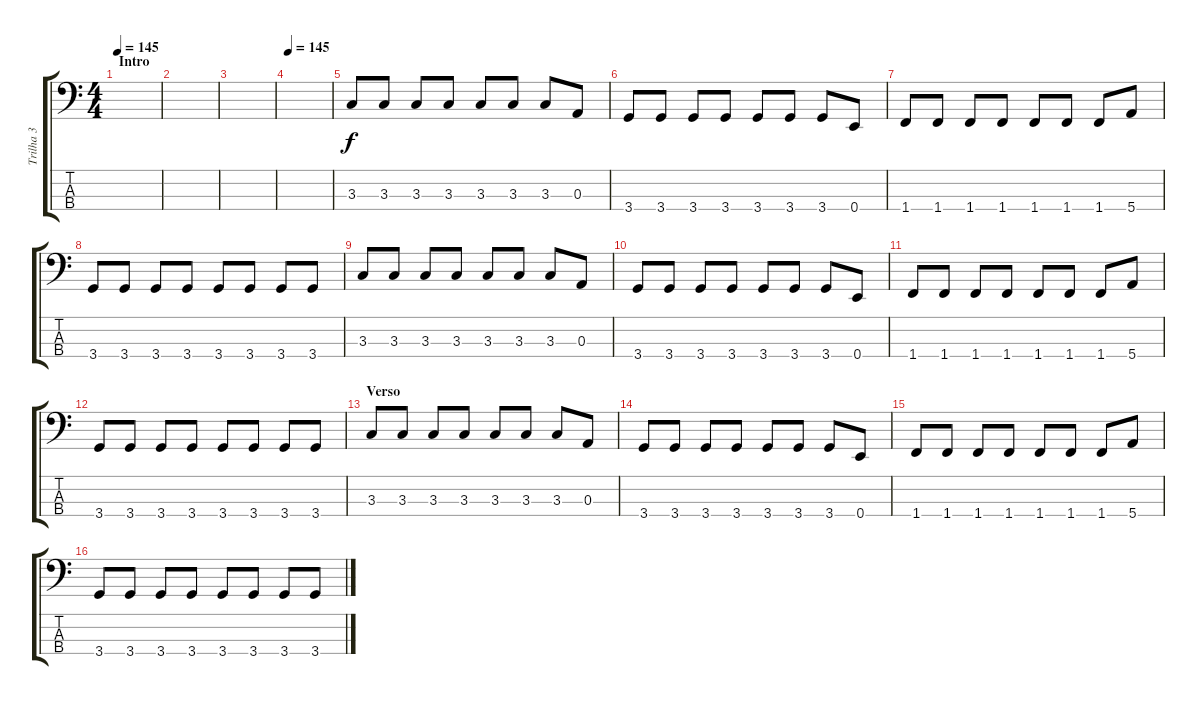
\track ("Trilha 3" "Trilha 3") {instrument electricbasspick}
\staff {score tabs}
\tuning (G2 D2 A1 E1) {hide}
\ts (4 4)
\section ("" "Intro")
\tempo 145
\tempo 135
\tempo 145
\clef f4
\ks c
|
|
|
\tempo 145
|
3.3.8 3.3.8 3.3.8 3.3.8 3.3.8 3.3.8 3.3.8 0.3.8 |
3.4.8 3.4.8 3.4.8 3.4.8 3.4.8 3.4.8 3.4.8 0.4.8 |
1.4.8 1.4.8 1.4.8 1.4.8 1.4.8 1.4.8 1.4.8 5.4.8 |
3.4.8 3.4.8 3.4.8 3.4.8 3.4.8 3.4.8 3.4.8 3.4.8 |
3.3.8 3.3.8 3.3.8 3.3.8 3.3.8 3.3.8 3.3.8 0.3.8 |
3.4.8 3.4.8 3.4.8 3.4.8 3.4.8 3.4.8 3.4.8 0.4.8 |
1.4.8 1.4.8 1.4.8 1.4.8 1.4.8 1.4.8 1.4.8 5.4.8 |
3.4.8 3.4.8 3.4.8 3.4.8 3.4.8 3.4.8 3.4.8 3.4.8 |
\section ("" "Verso")
3.3.8 3.3.8 3.3.8 3.3.8 3.3.8 3.3.8 3.3.8 0.3.8 |
3.4.8 3.4.8 3.4.8 3.4.8 3.4.8 3.4.8 3.4.8 0.4.8 |
1.4.8 1.4.8 1.4.8 1.4.8 1.4.8 1.4.8 1.4.8 5.4.8 |
3.4.8 3.4.8 3.4.8 3.4.8 3.4.8 3.4.8 3.4.8 3.4.8
